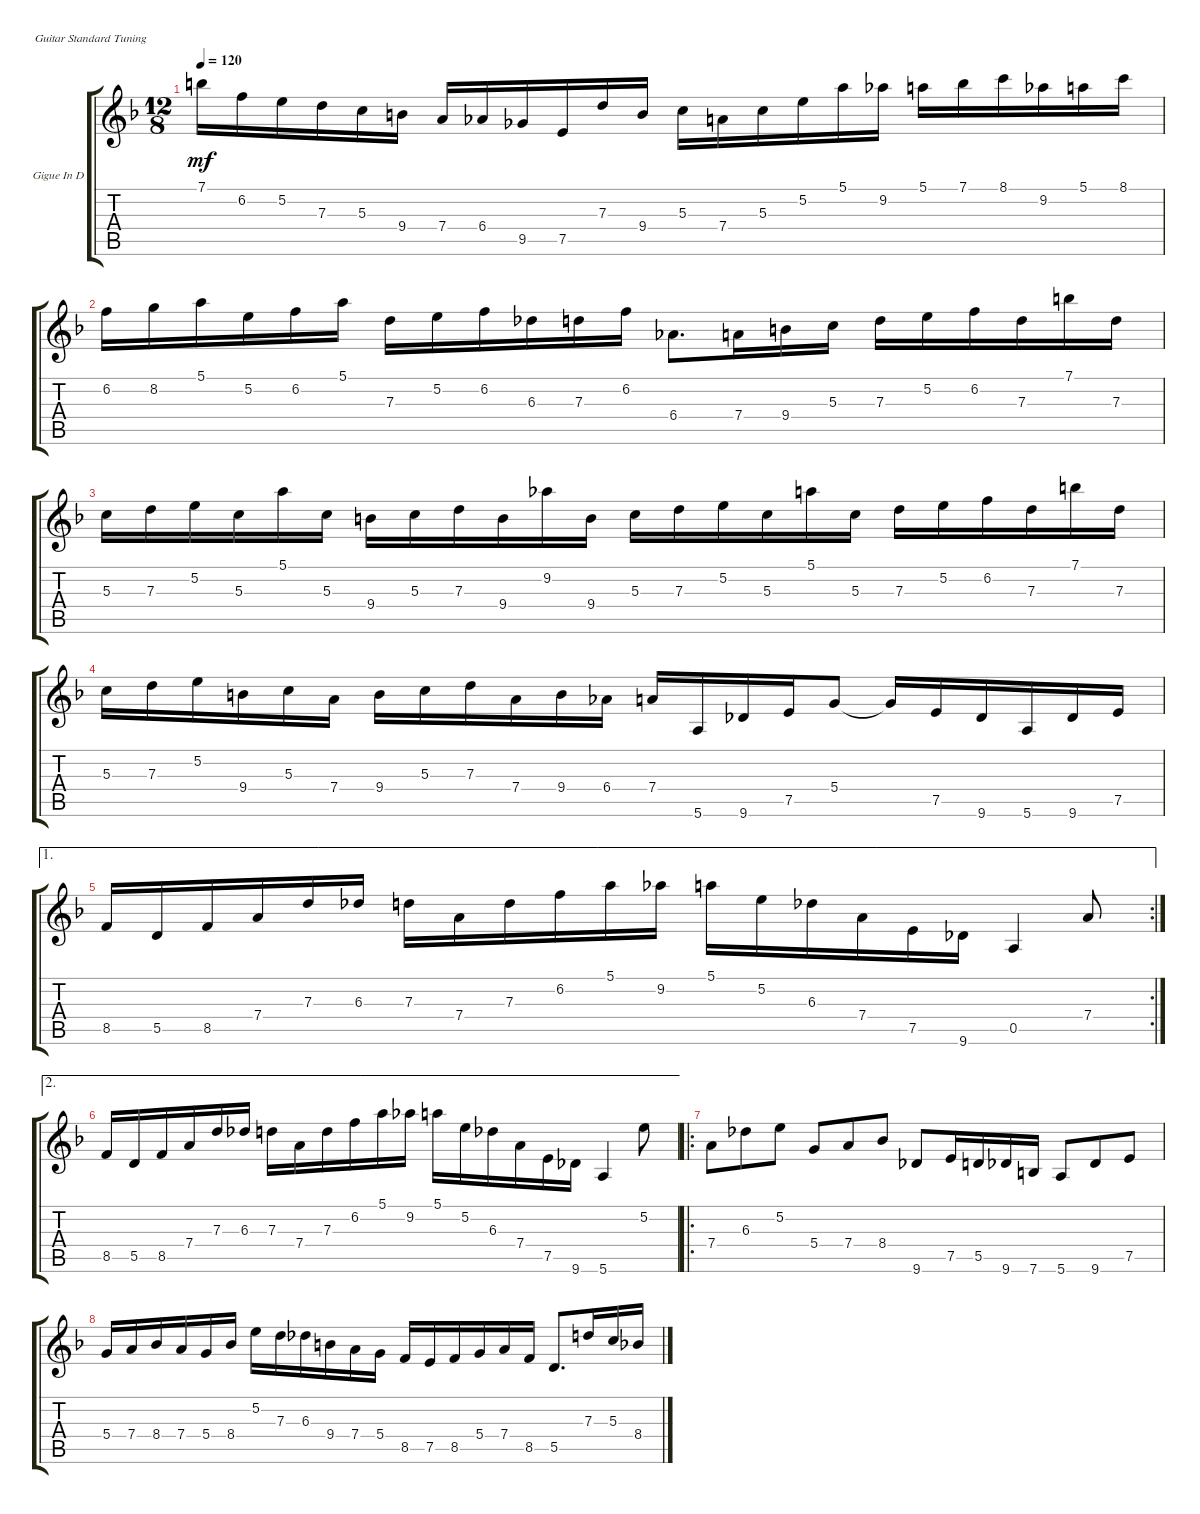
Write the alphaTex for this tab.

\bracketExtendMode groupsimilarinstruments
\firstSystemTrackNameOrientation horizontal
\otherSystemsTrackNameOrientation horizontal
\track ("Gigue In Dm" "Gigue In D") {instrument distortionguitar}
\staff {score tabs}
\tuning (E4 B3 G3 D3 A2 E2)
\ts (12 8)
\tempo 120
\clef g2
\ks dminor
7.1.16{dy mf} 6.2.16 5.2.16 7.3.16 5.3.16 9.4.16 7.4.16 6.4.16 9.5.16 7.5.16 7.3.16 9.4.16 5.3.16 7.4.16 5.3.16 5.2.16 5.1.16 9.2.16 5.1.16 7.1.16 8.1.16 9.2.16 5.1.16 8.1.16 |
6.2.16 8.2.16 5.1.16 5.2.16 6.2.16 5.1.16 7.3.16 5.2.16 6.2.16 6.3.16 7.3.16 6.2.16 6.4.8{d} 7.4.16 9.4.16 5.3.16 7.3.16 5.2.16 6.2.16 7.3.16 7.1.16 7.3.16 |
5.3.16 7.3.16 5.2.16 5.3.16 5.1.16 5.3.16 9.4.16 5.3.16 7.3.16 9.4.16 9.2.16 9.4.16 5.3.16 7.3.16 5.2.16 5.3.16 5.1.16 5.3.16 7.3.16 5.2.16 6.2.16 7.3.16 7.1.16 7.3.16 |
5.3.16 7.3.16 5.2.16 9.4.16 5.3.16 7.4.16 9.4.16 5.3.16 7.3.16 7.4.16 9.4.16 6.4.16 7.4.16 5.6.16 9.6.16 7.5.16 5.4.8 5.4{t}.16 7.5.16 9.6.16 5.6.16 9.6.16 7.5.16 |
\ae 1
\rc 2
8.5.16 5.5.16 8.5.16 7.4.16 7.3.16 6.3.16 7.3.16 7.4.16 7.3.16 6.2.16 5.1.16 9.2.16 5.1.16 5.2.16 6.3.16 7.4.16 7.5.16 9.6.16 0.5.4 7.4.8 |
\ae 2
8.5.16 5.5.16 8.5.16 7.4.16 7.3.16 6.3.16 7.3.16 7.4.16 7.3.16 6.2.16 5.1.16 9.2.16 5.1.16 5.2.16 6.3.16 7.4.16 7.5.16 9.6.16 5.6.4 5.2.8 |
\ro
7.4.8 6.3.8 5.2.8 5.4.8 7.4.8 8.4.8 9.6.8 7.5.16 5.5.16 9.6.16 7.6.16 5.6.8 9.6.8 7.5.8 |
5.4.16 7.4.16 8.4.16 7.4.16 5.4.16 8.4.16 5.2.16 7.3.16 6.3.16 9.4.16 7.4.16 5.4.16 8.5.16 7.5.16 8.5.16 5.4.16 7.4.16 8.5.16 5.5.8{d} 7.3.16 5.3.16 8.4.16
